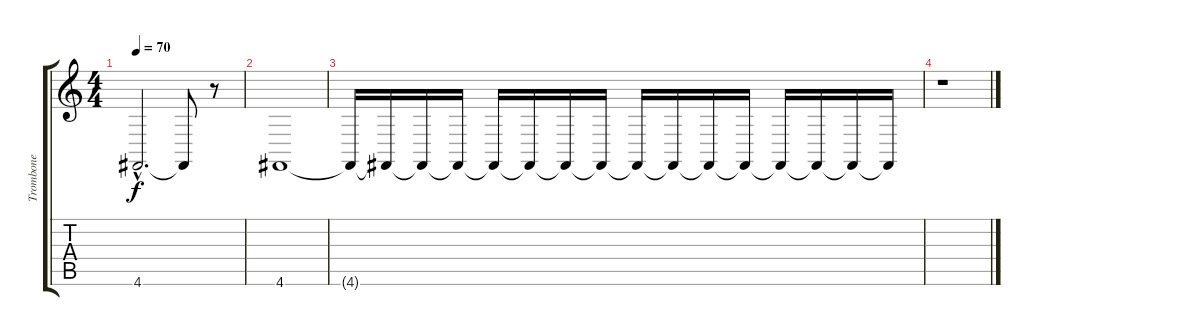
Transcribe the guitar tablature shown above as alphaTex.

\track ("Trombone" "Trombone") {instrument trombone}
\staff {score tabs}
\tuning (D4 A3 F3 C3 G2 D2) {hide}
\ts (4 4)
\tempo 70
\clef g2
\ks c
4.6{hac}.2{d dy f} 4.6{t}.8 r.8 |
4.6.1 |
4.6{t}.16 4.6{t}.16{volume 8} 4.6{t}.16 4.6{t}.16{volume 7} 4.6{t}.16 4.6{t}.16{volume 6} 4.6{t}.16 4.6{t}.16{volume 5} 4.6{t}.16 4.6{t}.16{volume 4} 4.6{t}.16 4.6{t}.16{volume 3} 4.6{t}.16 4.6{t}.16{volume 2} 4.6{t}.16{volume 1} 4.6{t}.16{volume 0} |
r.1
